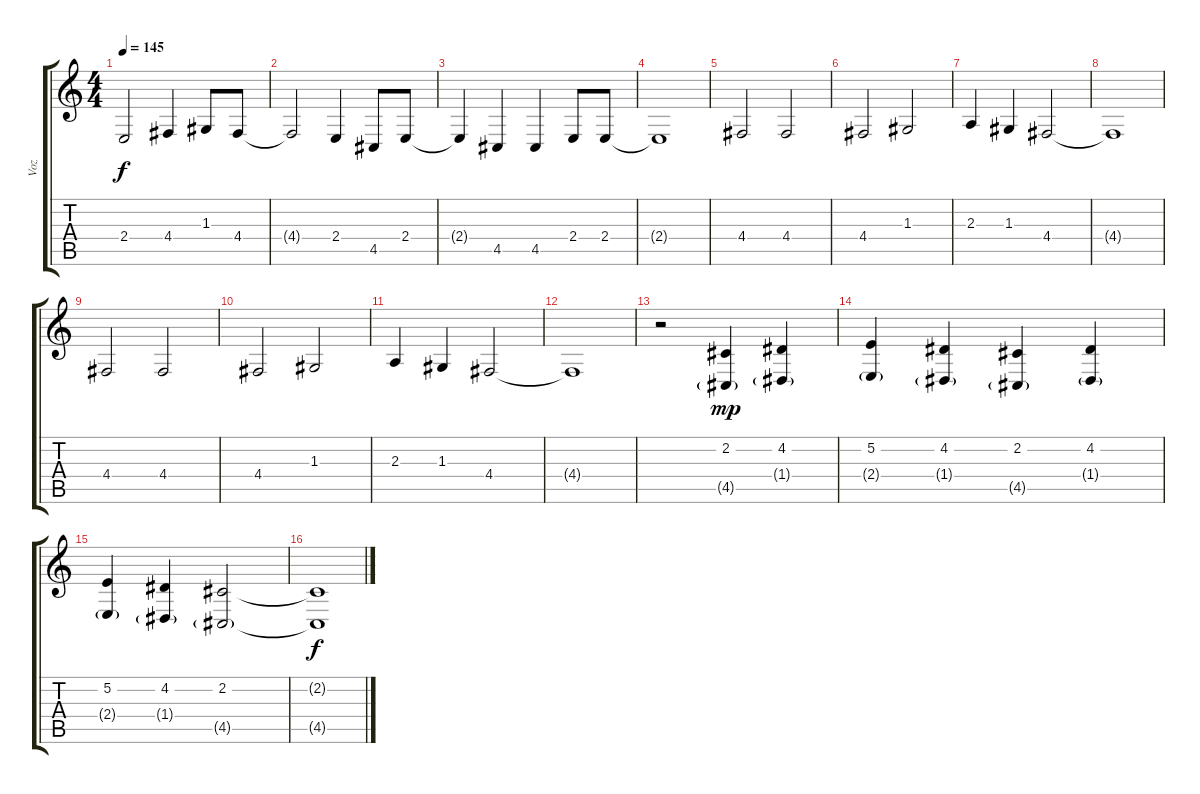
\track ("Voz" "Voz") {instrument synthvoice}
\staff {score tabs}
\tuning (E4 B3 G3 D3 A2 E2) {hide}
\ts (4 4)
\tempo 145
\clef g2
\ks c
2.4{t}.2{dy f} 4.4.4 1.3.8 4.4.8 |
4.4{t}.2 2.4.4 4.5.8 2.4.8 |
2.4{t}.4 4.5.4 4.5.4 2.4.8 2.4.8 |
2.4{t}.1 |
4.4.2 4.4.2 |
4.4.2 1.3.2 |
2.3.4 1.3.4 4.4.2 |
4.4{t}.1 |
4.4.2 4.4.2 |
4.4.2 1.3.2 |
2.3.4 1.3.4 4.4.2 |
4.4{t}.1 |
r.2 (2.2 4.5{g}).4{dy mp} (4.2 1.4{g}).4 |
(5.2 2.4{g}).4 (4.2 1.4{g}).4 (2.2 4.5{g}).4 (4.2 1.4{g}).4 |
(5.2 2.4{g}).4 (4.2 1.4{g}).4 (2.2 4.5{g}).2 |
(2.2{t} 4.5{t}).1{dy f}
